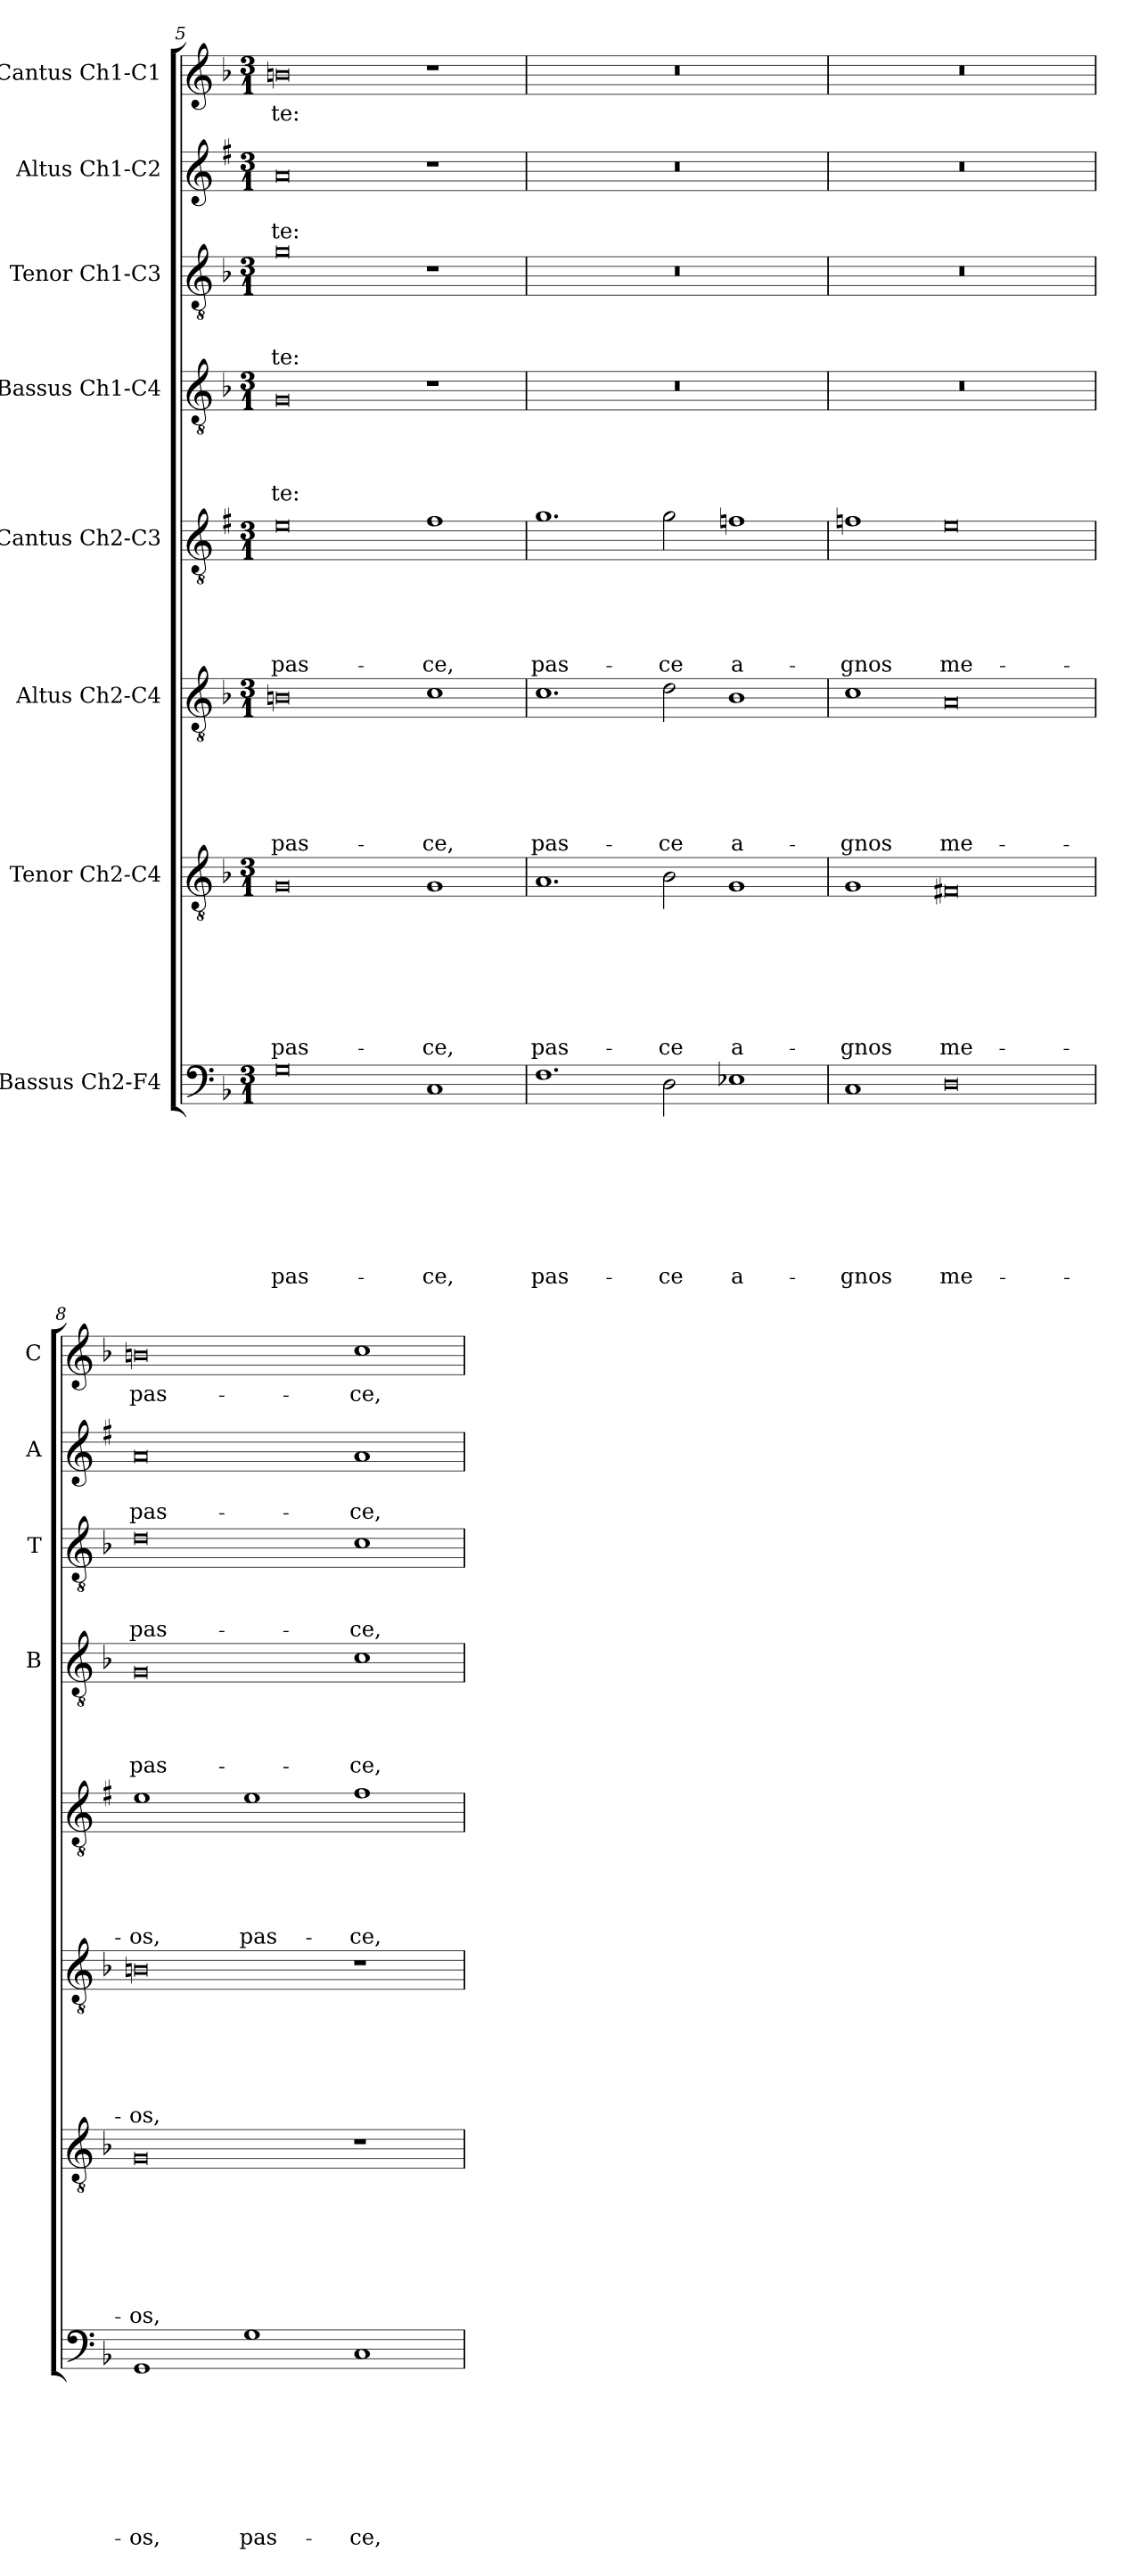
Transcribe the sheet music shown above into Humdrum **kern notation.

**kern	**text	**text	**text	**text	**text	**text	**text	**text	**kern	**text	**text	**text	**text	**text	**text	**text	**kern	**text	**text	**text	**text	**text	**text	**kern	**text	**text	**text	**text	**text	**kern	**text	**text	**text	**text	**kern	**text	**text	**text	**kern	**text	**text	**kern	**text
*part8	*part8	*part8	*part8	*part8	*part8	*part8	*part8	*part8	*part7	*part7	*part7	*part7	*part7	*part7	*part7	*part7	*part6	*part6	*part6	*part6	*part6	*part6	*part6	*part5	*part5	*part5	*part5	*part5	*part5	*part4	*part4	*part4	*part4	*part4	*part3	*part3	*part3	*part3	*part2	*part2	*part2	*part1	*part1
*staff8	*staff8	*staff8	*staff8	*staff8	*staff8	*staff8	*staff8	*staff8	*staff7	*staff7	*staff7	*staff7	*staff7	*staff7	*staff7	*staff7	*staff6	*staff6	*staff6	*staff6	*staff6	*staff6	*staff6	*staff5	*staff5	*staff5	*staff5	*staff5	*staff5	*staff4	*staff4	*staff4	*staff4	*staff4	*staff3	*staff3	*staff3	*staff3	*staff2	*staff2	*staff2	*staff1	*staff1
*I"Bassus Ch2-F4	*	*	*	*	*	*	*	*	*I"Tenor Ch2-C4	*	*	*	*	*	*	*	*I"Altus Ch2-C4	*	*	*	*	*	*	*I"Cantus Ch2-C3	*	*	*	*	*	*I"Bassus Ch1-C4	*	*	*	*	*I"Tenor Ch1-C3	*	*	*	*I"Altus Ch1-C2	*	*	*I"Cantus Ch1-C1	*
*	*	*	*	*	*	*	*	*	*	*	*	*	*	*	*	*	*	*	*	*	*	*	*	*	*	*	*	*	*	*I'B	*	*	*	*	*I'T	*	*	*	*I'A	*	*	*I'C	*
*clefF4	*	*	*	*	*	*	*	*	*clefGv2	*	*	*	*	*	*	*	*clefGv2	*	*	*	*	*	*	*clefGv2	*	*	*	*	*	*clefGv2	*	*	*	*	*clefGv2	*	*	*	*clefG2	*	*	*clefG2	*
*	*	*	*	*	*	*	*	*	*	*	*	*	*	*	*	*	*	*	*	*	*	*	*	*ITrd1c2	*	*	*	*	*	*	*	*	*	*	*	*	*	*	*ITrd1c2	*	*	*	*
*k[b-]	*	*	*	*	*	*	*	*	*k[b-]	*	*	*	*	*	*	*	*k[b-]	*	*	*	*	*	*	*k[b-]	*	*	*	*	*	*k[b-]	*	*	*	*	*k[b-]	*	*	*	*k[b-]	*	*	*k[b-]	*
*F:	*	*	*	*	*	*	*	*	*F:	*	*	*	*	*	*	*	*F:	*	*	*	*	*	*	*F:	*	*	*	*	*	*F:	*	*	*	*	*F:	*	*	*	*F:	*	*	*F:	*
*M3/1	*	*	*	*	*	*	*	*	*M3/1	*	*	*	*	*	*	*	*M3/1	*	*	*	*	*	*	*M3/1	*	*	*	*	*	*M3/1	*	*	*	*	*M3/1	*	*	*	*M3/1	*	*	*M3/1	*
=5	=5	=5	=5	=5	=5	=5	=5	=5	=5	=5	=5	=5	=5	=5	=5	=5	=5	=5	=5	=5	=5	=5	=5	=5	=5	=5	=5	=5	=5	=5	=5	=5	=5	=5	=5	=5	=5	=5	=5	=5	=5	=5	=5
!	!	!	!	!	!	!	!	!LO:LY:b	!	!	!	!	!	!	!	!LO:LY:b	!	!	!	!	!	!	!LO:LY:b	!	!	!	!	!	!LO:LY:b	!	!	!	!	!LO:LY:b	!	!	!	!LO:LY:b	!	!	!LO:LY:b	!	!LO:LY:b
0G	.	.	.	.	.	.	.	pas-	0G	.	.	.	.	.	.	pas-	0Bn	.	.	.	.	.	pas-	0d	.	.	.	.	pas-	0G	.	.	.	te:	0g	.	.	te:	0g	.	te:	0bn	te:
!	!	!	!	!	!	!	!	!LO:LY:b	!	!	!	!	!	!	!	!LO:LY:b	!	!	!	!	!	!	!LO:LY:b	!	!	!	!	!	!LO:LY:b	!	!	!	!	!	!	!	!	!	!	!	!	!	!
1C	.	.	.	.	.	.	.	-ce,	1G	.	.	.	.	.	.	-ce,	1c	.	.	.	.	.	-ce,	1e	.	.	.	.	-ce,	1r	.	.	.	.	1r	.	.	.	1r	.	.	1r	.
!!LO:LB:g=z
=6	=6	=6	=6	=6	=6	=6	=6	=6	=6	=6	=6	=6	=6	=6	=6	=6	=6	=6	=6	=6	=6	=6	=6	=6	=6	=6	=6	=6	=6	=6	=6	=6	=6	=6	=6	=6	=6	=6	=6	=6	=6	=6	=6
!	!	!	!	!	!	!	!	!LO:LY:b	!	!	!	!	!	!	!	!LO:LY:b	!	!	!	!	!	!	!LO:LY:b	!	!	!	!	!	!LO:LY:b	!	!	!	!	!	!	!	!	!	!	!	!	!	!
1.F	.	.	.	.	.	.	.	pas-	1.A	.	.	.	.	.	.	pas-	1.c	.	.	.	.	.	pas-	1.f	.	.	.	.	pas-	0.r	.	.	.	.	0.r	.	.	.	0.r	.	.	0.r	.
!	!	!	!	!	!	!	!	!LO:LY:b	!	!	!	!	!	!	!	!LO:LY:b	!	!	!	!	!	!	!LO:LY:b	!	!	!	!	!	!LO:LY:b	!	!	!	!	!	!	!	!	!	!	!	!	!	!
2D\	.	.	.	.	.	.	.	-ce	2B-\	.	.	.	.	.	.	-ce	2d\	.	.	.	.	.	-ce	2f\	.	.	.	.	-ce	.	.	.	.	.	.	.	.	.	.	.	.	.	.
!	!	!	!	!	!	!	!	!LO:LY:b	!	!	!	!	!	!	!	!LO:LY:b	!	!	!	!	!	!	!LO:LY:b	!	!	!	!	!	!LO:LY:b	!	!	!	!	!	!	!	!	!	!	!	!	!	!
1E-X	.	.	.	.	.	.	.	a-	1G	.	.	.	.	.	.	a-	1B-	.	.	.	.	.	a-	1e-X	.	.	.	.	a-	.	.	.	.	.	.	.	.	.	.	.	.	.	.
=7	=7	=7	=7	=7	=7	=7	=7	=7	=7	=7	=7	=7	=7	=7	=7	=7	=7	=7	=7	=7	=7	=7	=7	=7	=7	=7	=7	=7	=7	=7	=7	=7	=7	=7	=7	=7	=7	=7	=7	=7	=7	=7	=7
!	!	!	!	!	!	!	!	!LO:LY:b	!	!	!	!	!	!	!	!LO:LY:b	!	!	!	!	!	!	!LO:LY:b	!	!	!	!	!	!LO:LY:b	!	!	!	!	!	!	!	!	!	!	!	!	!	!
1C	.	.	.	.	.	.	.	-gnos	1G	.	.	.	.	.	.	-gnos	1c	.	.	.	.	.	-gnos	1e-X	.	.	.	.	-gnos	0.r	.	.	.	.	0.r	.	.	.	0.r	.	.	0.r	.
!	!	!	!	!	!	!	!	!LO:LY:b	!	!	!	!	!	!	!	!LO:LY:b	!	!	!	!	!	!	!LO:LY:b	!	!	!	!	!	!LO:LY:b	!	!	!	!	!	!	!	!	!	!	!	!	!	!
0D	.	.	.	.	.	.	.	me-	0F#	.	.	.	.	.	.	me-	0A	.	.	.	.	.	me-	0d	.	.	.	.	me-	.	.	.	.	.	.	.	.	.	.	.	.	.	.
=8	=8	=8	=8	=8	=8	=8	=8	=8	=8	=8	=8	=8	=8	=8	=8	=8	=8	=8	=8	=8	=8	=8	=8	=8	=8	=8	=8	=8	=8	=8	=8	=8	=8	=8	=8	=8	=8	=8	=8	=8	=8	=8	=8
!	!	!	!	!	!	!	!	!LO:LY:b	!	!	!	!	!	!	!	!LO:LY:b	!	!	!	!	!	!	!LO:LY:b	!	!	!	!	!	!LO:LY:b	!	!	!	!	!LO:LY:b	!	!	!	!LO:LY:b	!	!	!LO:LY:b	!	!LO:LY:b
1GG	.	.	.	.	.	.	.	-os,	0G	.	.	.	.	.	.	-os,	0Bn	.	.	.	.	.	-os,	1d	.	.	.	.	-os,	0G	.	.	.	pas-	0d	.	.	pas-	0g	.	pas-	0bn	pas-
!	!	!	!	!	!	!	!	!LO:LY:b	!	!	!	!	!	!	!	!	!	!	!	!	!	!	!	!	!	!	!	!	!LO:LY:b	!	!	!	!	!	!	!	!	!	!	!	!	!	!
1G	.	.	.	.	.	.	.	pas-	.	.	.	.	.	.	.	.	.	.	.	.	.	.	.	1d	.	.	.	.	pas-	.	.	.	.	.	.	.	.	.	.	.	.	.	.
!	!	!	!	!	!	!	!	!LO:LY:b	!	!	!	!	!	!	!	!	!	!	!	!	!	!	!	!	!	!	!	!	!LO:LY:b	!	!	!	!	!LO:LY:b	!	!	!	!LO:LY:b	!	!	!LO:LY:b	!	!LO:LY:b
1C	.	.	.	.	.	.	.	-ce,	1r	.	.	.	.	.	.	.	1r	.	.	.	.	.	.	1e	.	.	.	.	-ce,	1c	.	.	.	-ce,	1c	.	.	-ce,	1g	.	-ce,	1cc	-ce,
=	=	=	=	=	=	=	=	=	=	=	=	=	=	=	=	=	=	=	=	=	=	=	=	=	=	=	=	=	=	=	=	=	=	=	=	=	=	=	=	=	=	=	=
*-	*-	*-	*-	*-	*-	*-	*-	*-	*-	*-	*-	*-	*-	*-	*-	*-	*-	*-	*-	*-	*-	*-	*-	*-	*-	*-	*-	*-	*-	*-	*-	*-	*-	*-	*-	*-	*-	*-	*-	*-	*-	*-	*-
